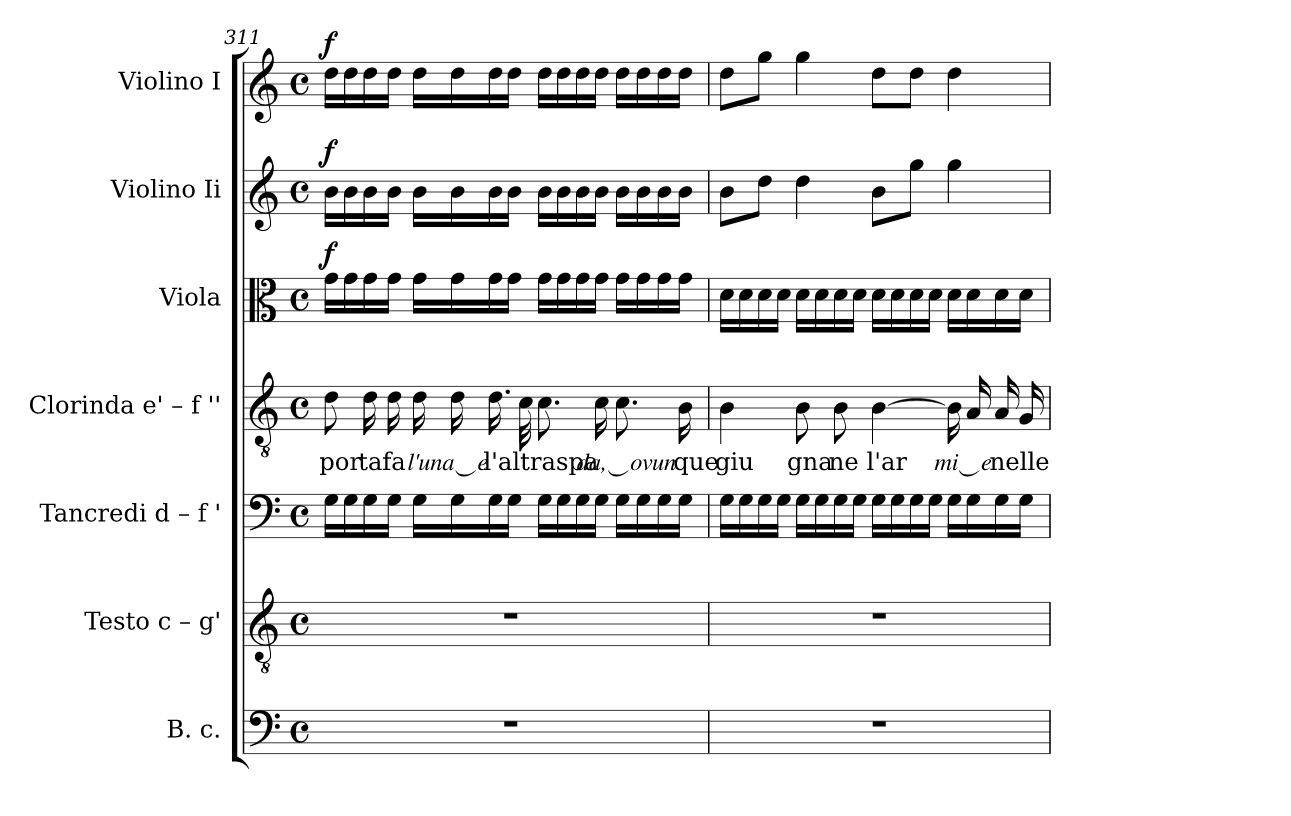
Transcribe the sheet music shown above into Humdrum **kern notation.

**kern	**kern	**kern	**kern	**text	**kern	**dynam	**kern	**dynam	**kern	**text	**dynam
*part7	*part6	*part5	*part4	*part4	*part3	*part3	*part2	*part2	*part1	*part1	*part1
*staff7	*staff6	*staff5	*staff4	*staff4	*staff3	*staff3	*staff2	*staff2	*staff1	*staff1	*staff1
*I"B. c.	*I"Testo  c – g'	*I"Tancredi  d – f '	*I"Clorinda  e' – f ''	*	*I"Viola	*	*I"Violino Ii	*	*I"Violino I	*	*
!!LO:LB:g=z
*clefF4	*clefGv2	*clefF4	*clefGv2	*	*clefC3	*	*clefG2	*	*clefG2	*	*
*k[]	*k[]	*k[]	*k[]	*	*k[]	*	*k[]	*	*k[]	*	*
*C:	*C:	*C:	*C:	*	*C:	*	*C:	*	*C:	*	*
*M4/4	*M4/4	*M4/4	*M4/4	*	*M4/4	*	*M4/4	*	*M4/4	*	*
*met(c)	*met(c)	*met(c)	*met(c)	*	*met(c)	*	*met(c)	*	*met(c)	*	*
=311	=311	=311	=311	=311	=311	=311	=311	=311	=311	=311	=311
!	!	!	!	!LO:LY:b:cj	!	!LO:DY:a	!	!LO:DY:a	!	!LO:LY:b:cj	!LO:DY:a
1r	1r	16G\L	8d\	por	16g\L	f	16b\L	f	16dd\L	.	f
!	!	!	!	!	!	!	!	!	!	!LO:LY:b:cj	!
.	.	16G\	.	.	16g\	.	16b\	.	16dd\	.	.
!	!	!	!	!LO:LY:b:cj	!	!	!	!	!	!LO:LY:b:cj	!
.	.	16G\	16d\	ta	16g\	.	16b\	.	16dd\	.	.
!	!	!	!	!LO:LY:b:cj	!	!	!	!	!	!LO:LY:b:cj	!
.	.	16G\J	16d\	fa	16g\J	.	16b\J	.	16dd\J	.	.
!	!	!	!	!LO:LY:b:cj	!	!	!	!	!	!LO:LY:b:cj	!
.	.	16G\L	16d\	l'una‿e	16g\L	.	16b\L	.	16dd\L	.	.
!	!	!	!	!LO:LY:b:cj	!	!	!	!	!	!LO:LY:b:cj	!
.	.	16G\	16d\	.	16g\	.	16b\	.	16dd\	.	.
!	!	!	!	!LO:LY:b:cj	!	!	!	!	!	!LO:LY:b:cj	!
.	.	16G\	16.d\	l'altraspa	16g\	.	16b\	.	16dd\	.	.
!	!	!	!	!	!	!	!	!	!	!LO:LY:b:cj	!
.	.	16G\J	.	.	16g\J	.	16b\J	.	16dd\J	.	.
!	!	!	!	!LO:LY:b:cj	!	!	!	!	!	!	!
.	.	.	32c\	.	.	.	.	.	.	.	.
!	!	!	!	!LO:LY:b:cj	!	!	!	!	!	!LO:LY:b:cj	!
.	.	16G\L	8.c\	.	16g\L	.	16b\L	.	16dd\L	.	.
!	!	!	!	!	!	!	!	!	!	!LO:LY:b:cj	!
.	.	16G\	.	.	16g\	.	16b\	.	16dd\	.	.
!	!	!	!	!	!	!	!	!	!	!LO:LY:b:cj	!
.	.	16G\	.	.	16g\	.	16b\	.	16dd\	.	.
!	!	!	!	!LO:LY:b:cj	!	!	!	!	!	!LO:LY:b:cj	!
.	.	16G\J	16c\	da,‿ovun	16g\J	.	16b\J	.	16dd\J	.	.
!	!	!	!	!LO:LY:b:cj	!	!	!	!	!	!LO:LY:b:cj	!
.	.	16G\L	8.c\	.	16g\L	.	16b\L	.	16dd\L	.	.
!	!	!	!	!	!	!	!	!	!	!LO:LY:b:cj	!
.	.	16G\	.	.	16g\	.	16b\	.	16dd\	.	.
!	!	!	!	!	!	!	!	!	!	!LO:LY:b:cj	!
.	.	16G\	.	.	16g\	.	16b\	.	16dd\	.	.
!	!	!	!	!LO:LY:b:cj	!	!	!	!	!	!LO:LY:b:cj	!
.	.	16G\J	16B\	que	16g\J	.	16b\J	.	16dd\J	.	.
=312	=312	=312	=312	=312	=312	=312	=312	=312	=312	=312	=312
!	!	!	!	!LO:LY:b:cj	!	!	!	!	!	!LO:LY:b:cj	!
1r	1r	16G\L	4B\	giu	16d\L	.	8b\L	.	8dd\L	.	.
.	.	16G\	.	.	16d\	.	.	.	.	.	.
!	!	!	!	!	!	!	!	!	!	!LO:LY:b:cj	!
.	.	16G\	.	.	16d\	.	8dd\J	.	8gg\J	.	.
.	.	16G\J	.	.	16d\J	.	.	.	.	.	.
!	!	!	!	!LO:LY:b:cj	!	!	!	!	!	!LO:LY:b:cj	!
.	.	16G\L	8B\	gna	16d\L	.	4dd\	.	4gg\	.	.
.	.	16G\	.	.	16d\	.	.	.	.	.	.
!	!	!	!	!LO:LY:b:cj	!	!	!	!	!	!	!
.	.	16G\	8B\	ne	16d\	.	.	.	.	.	.
.	.	16G\J	.	.	16d\J	.	.	.	.	.	.
!	!	!	!	!LO:LY:b:cj	!	!	!	!	!	!LO:LY:b:cj	!
.	.	16G\L	[>4B\	l'ar	16d\L	.	8b\L	.	8dd\L	.	.
.	.	16G\	.	.	16d\	.	.	.	.	.	.
!	!	!	!	!	!	!	!	!	!	!LO:LY:b:cj	!
.	.	16G\	.	.	16d\	.	8gg\J	.	8dd\J	.	.
.	.	16G\J	.	.	16d\J	.	.	.	.	.	.
!	!	!	!	!LO:LY:b:cj	!	!	!	!	!	!LO:LY:b:cj	!
.	.	16G\L	16B\]	mi‿e	16d\L	.	4gg\	.	4dd\	.	.
!	!	!	!	!LO:LY:b:cj	!	!	!	!	!	!	!
.	.	16G\	16A/	.	16d\	.	.	.	.	.	.
!	!	!	!	!LO:LY:b:cj	!	!	!	!	!	!	!
.	.	16G\	16A/	nelle	16d\	.	.	.	.	.	.
!	!	!	!	!LO:LY:b:cj	!	!	!	!	!	!	!
.	.	16G\J	16G/	.	16d\J	.	.	.	.	.	.
=	=	=	=	=	=	=	=	=	=	=	=
*-	*-	*-	*-	*-	*-	*-	*-	*-	*-	*-	*-
